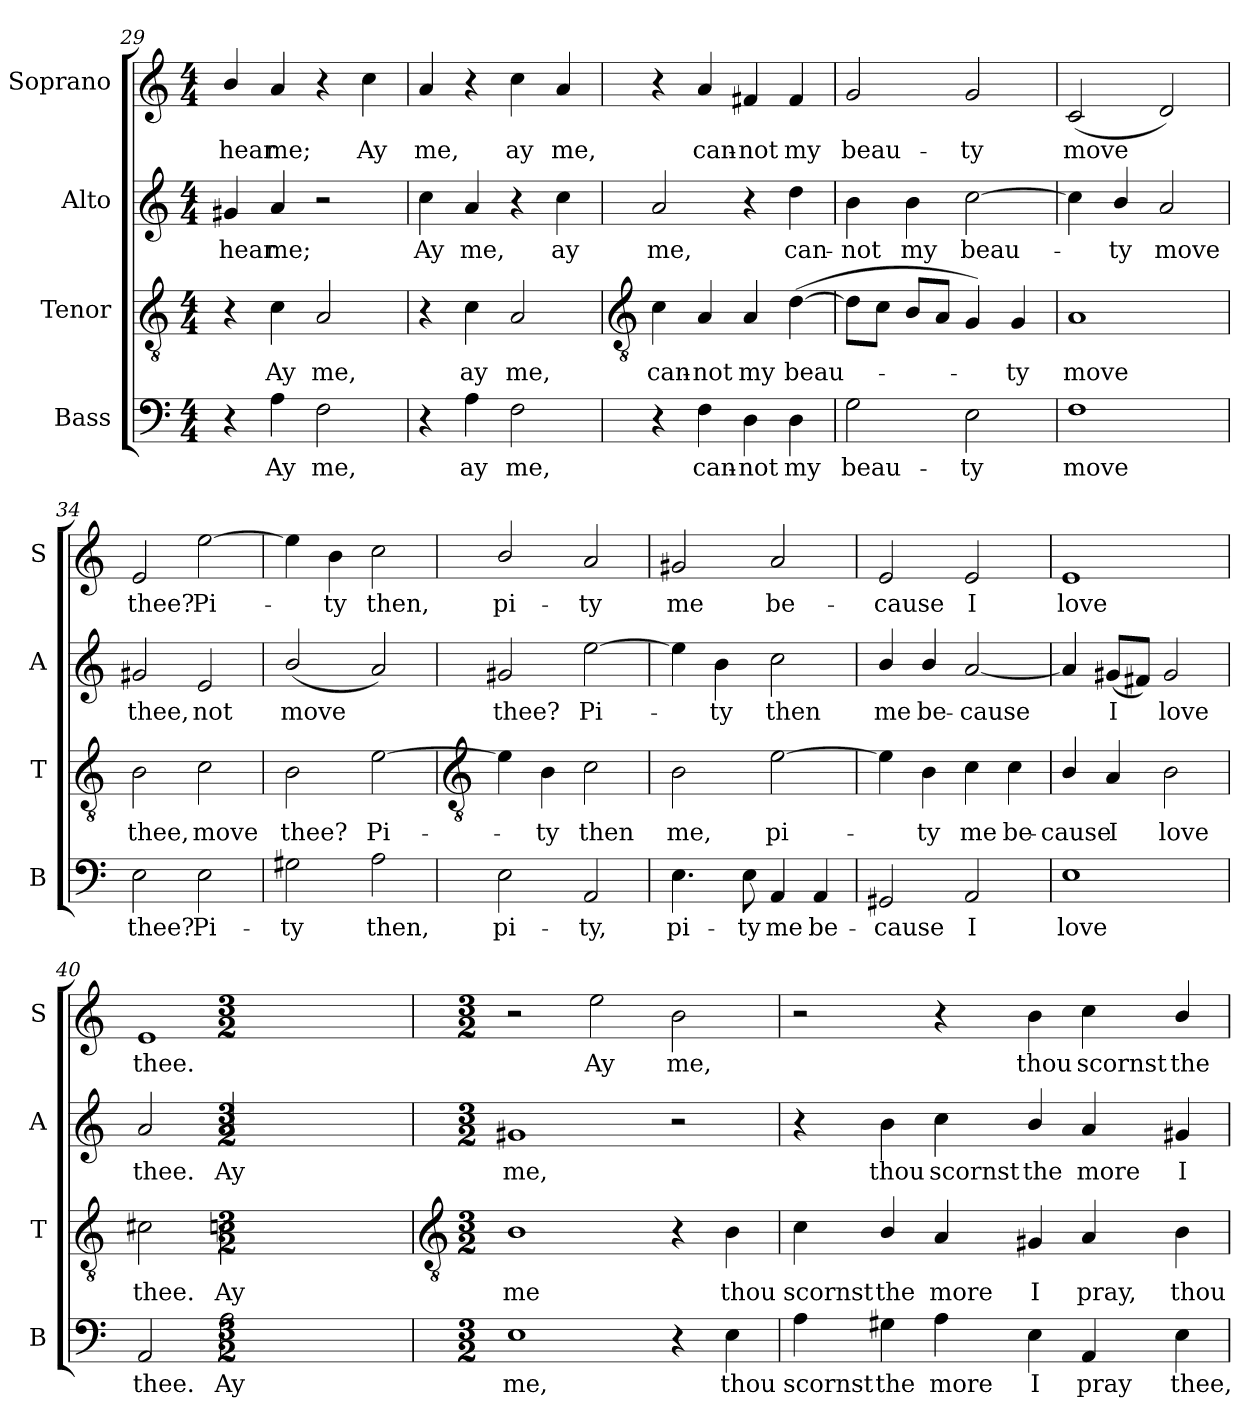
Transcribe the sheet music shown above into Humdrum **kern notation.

**kern	**text	**kern	**text	**kern	**text	**kern	**text
*part4	*part4	*part3	*part3	*part2	*part2	*part1	*part1
*staff4	*staff4	*staff3	*staff3	*staff2	*staff2	*staff1	*staff1
*I"Bass	*	*I"Tenor	*	*I"Alto	*	*I"Soprano	*
*I'B	*	*I'T	*	*I'A	*	*I'S	*
*clefF4	*	*clefGv2	*	*clefG2	*	*clefG2	*
*k[]	*	*k[]	*	*k[]	*	*k[]	*
*C:	*	*C:	*	*C:	*	*C:	*
*M4/4	*	*M4/4	*	*M4/4	*	*M4/4	*
=29	=29	=29	=29	=29	=29	=29	=29
!	!	!	!	!	!LO:LY:b	!	!LO:LY:b
4r	.	4r	.	4g#X	hear	4b/	hear
!	!LO:LY:b	!	!LO:LY:b	!	!LO:LY:b	!	!LO:LY:b
4A	Ay	4c	Ay	4a	me;	4a	me;
!	!LO:LY:b	!	!LO:LY:b	!	!	!	!
2F	me,	2A	me,	2r	.	4r	.
!	!	!	!	!	!	!	!LO:LY:b
.	.	.	.	.	.	4cc	Ay
=30	=30	=30	=30	=30	=30	=30	=30
!	!	!	!	!	!LO:LY:b	!	!LO:LY:b
4r	.	4r	.	4cc	Ay	4a	me,
!	!LO:LY:b	!	!LO:LY:b	!	!LO:LY:b	!	!
4A	ay	4c	ay	4a	me,	4r	.
!	!LO:LY:b	!	!LO:LY:b	!	!	!	!LO:LY:b
2F	me,	2A	me,	4r	.	4cc	ay
!	!	!	!	!	!LO:LY:b	!	!LO:LY:b
.	.	.	.	4cc	ay	4a	me,
!!LO:LB:g=z
=31	=31	=31	=31	=31	=31	=31	=31
*	*	*clefGv2	*	*	*	*	*
!	!	!	!LO:LY:b	!	!LO:LY:b	!	!
4r	.	4c	can-	2a	me,	4r	.
!	!LO:LY:b	!	!LO:LY:b	!	!	!	!LO:LY:b
4F	can-	4A	-not	.	.	4a	can-
!	!LO:LY:b	!	!LO:LY:b	!	!	!	!LO:LY:b
4D	-not	4A	my	4r	.	4f#X	-not
!	!LO:LY:b	!	!LO:LY:b	!	!LO:LY:b	!	!LO:LY:b
4D	my	(<[4d	beau-	4dd	can-	4f#	my
=32	=32	=32	=32	=32	=32	=32	=32
!	!LO:LY:b	!	!	!	!LO:LY:b	!	!LO:LY:b
2G	beau-	8dL]	.	4b	-not	2g	beau-
.	.	8cJ	.	.	.	.	.
!	!	!	!	!	!LO:LY:b	!	!
.	.	8BL	.	4b	my	.	.
.	.	8AJ	.	.	.	.	.
!	!LO:LY:b	!	!	!	!LO:LY:b	!	!LO:LY:b
2E	-ty	4G)	.	[2cc	beau-	2g	-ty
!	!	!	!LO:LY:b	!	!	!	!
.	.	4G	ty	.	.	.	.
=33	=33	=33	=33	=33	=33	=33	=33
!	!LO:LY:b	!	!LO:LY:b	!	!	!	!LO:LY:b
1F	move	1A	move	4cc]	.	(<2c	move
!	!	!	!	!	!LO:LY:b	!	!
.	.	.	.	4b/	ty	.	.
!	!	!	!	!	!LO:LY:b	!	!
.	.	.	.	2a	move	2d)	.
=34	=34	=34	=34	=34	=34	=34	=34
!	!LO:LY:b	!	!LO:LY:b	!	!LO:LY:b	!	!LO:LY:b
2E	thee?	2B	thee,	2g#X	thee,	2e	thee?
!	!LO:LY:b	!	!LO:LY:b	!	!LO:LY:b	!	!LO:LY:b
2E	Pi-	2c	move	2e	not	[2ee	Pi-
=35	=35	=35	=35	=35	=35	=35	=35
!	!LO:LY:b	!	!LO:LY:b	!	!LO:LY:b	!	!
2G#X	-ty	2B	thee?	(<2b/	move	4ee]	.
!	!	!	!	!	!	!	!LO:LY:b
.	.	.	.	.	.	4b	ty
!	!LO:LY:b	!	!LO:LY:b	!	!	!	!LO:LY:b
2A	then,	[2e	Pi-	2a)	.	2cc	then,
!!LO:LB:g=z
=36	=36	=36	=36	=36	=36	=36	=36
*	*	*clefGv2	*	*	*	*	*
!	!LO:LY:b	!	!	!	!LO:LY:b	!	!LO:LY:b
2E	pi-	4e]	.	2g#X	thee?	2b/	pi-
!	!	!	!LO:LY:b	!	!	!	!
.	.	4B	ty	.	.	.	.
!	!LO:LY:b	!	!LO:LY:b	!	!LO:LY:b	!	!LO:LY:b
2AA	-ty,	2c	then	[2ee	Pi-	2a	-ty
=37	=37	=37	=37	=37	=37	=37	=37
!	!LO:LY:b	!	!LO:LY:b	!	!	!	!LO:LY:b
4.E	pi-	2B	me,	4ee]	.	2g#X	me
!	!	!	!	!	!LO:LY:b	!	!
.	.	.	.	4b	ty	.	.
!	!LO:LY:b	!	!	!	!	!	!
8EL	-ty	.	.	.	.	.	.
!	!LO:LY:b	!	!LO:LY:b	!	!LO:LY:b	!	!LO:LY:b
4AA	me	[2e	pi-	2cc	then	2a	be-
!	!LO:LY:b	!	!	!	!	!	!
4AA	be-	.	.	.	.	.	.
=38	=38	=38	=38	=38	=38	=38	=38
!	!LO:LY:b	!	!	!	!LO:LY:b	!	!LO:LY:b
2GG#X	-cause	4e]	.	4b/	me	2e	-cause
!	!	!	!LO:LY:b	!	!LO:LY:b	!	!
.	.	4B	ty	4b/	be-	.	.
!	!LO:LY:b	!	!LO:LY:b	!	!LO:LY:b	!	!LO:LY:b
2AA	I	4c	me	[2a	-cause	2e	I
!	!	!	!LO:LY:b	!	!	!	!
.	.	4c	be-	.	.	.	.
=39	=39	=39	=39	=39	=39	=39	=39
!	!LO:LY:b	!	!LO:LY:b	!	!	!	!LO:LY:b
1E	love	4B/	-cause	4a]	.	1e	love
!	!	!	!LO:LY:b	!	!LO:LY:b	!	!
.	.	4A	I	(<8g#XL	I	.	.
.	.	.	.	8f#XJ)	.	.	.
!	!	!	!LO:LY:b	!	!LO:LY:b	!	!
.	.	2B	love	2g#	love	.	.
=40	=40	=40	=40	=40	=40	=40	=40
!	!LO:LY:b	!	!LO:LY:b	!	!LO:LY:b	!	!LO:LY:b
2AA	thee.	2c#X	thee.	2a	thee.	1e	thee.
!	!LO:LY:b	!	!LO:LY:b	!	!LO:LY:b	!	!
2A	Ay	2cn	Ay	2a	Ay	.	.
*M3/2	*	*M3/2	*	*M3/2	*	*M3/2	*
!!LO:LB:g=z
=41	=41	=41	=41	=41	=41	=41	=41
*	*	*clefGv2	*	*	*	*	*
*M3/2	*	*M3/2	*	*M3/2	*	*M3/2	*
!	!LO:LY:b	!	!LO:LY:b	!	!LO:LY:b	!	!
1E	me,	1B	me	1g#X	me,	2r	.
!	!	!	!	!	!	!	!LO:LY:b
.	.	.	.	.	.	2ee	Ay
!	!	!	!	!	!	!	!LO:LY:b
4r	.	4r	.	2r	.	2b	me,
!	!LO:LY:b	!	!LO:LY:b	!	!	!	!
4E	thou	4B	thou	.	.	.	.
=42	=42	=42	=42	=42	=42	=42	=42
!	!LO:LY:b	!	!LO:LY:b	!	!	!	!
4A	scornst	4c	scornst	4r	.	2r	.
!	!LO:LY:b	!	!LO:LY:b	!	!LO:LY:b	!	!
4G#X	the	4B/	the	4b	thou	.	.
!	!LO:LY:b	!	!LO:LY:b	!	!LO:LY:b	!	!
4A	more	4A	more	4cc	scornst	4r	.
!	!LO:LY:b	!	!LO:LY:b	!	!LO:LY:b	!	!LO:LY:b
4E	I	4G#X	I	4b/	the	4b	thou
!	!LO:LY:b	!	!LO:LY:b	!	!LO:LY:b	!	!LO:LY:b
4AA	pray	4A	pray,	4a	more	4cc	scornst
!	!LO:LY:b	!	!LO:LY:b	!	!LO:LY:b	!	!LO:LY:b
4E	thee,	4B	thou	4g#X	I	4b/	the
=	=	=	=	=	=	=	=
*-	*-	*-	*-	*-	*-	*-	*-
